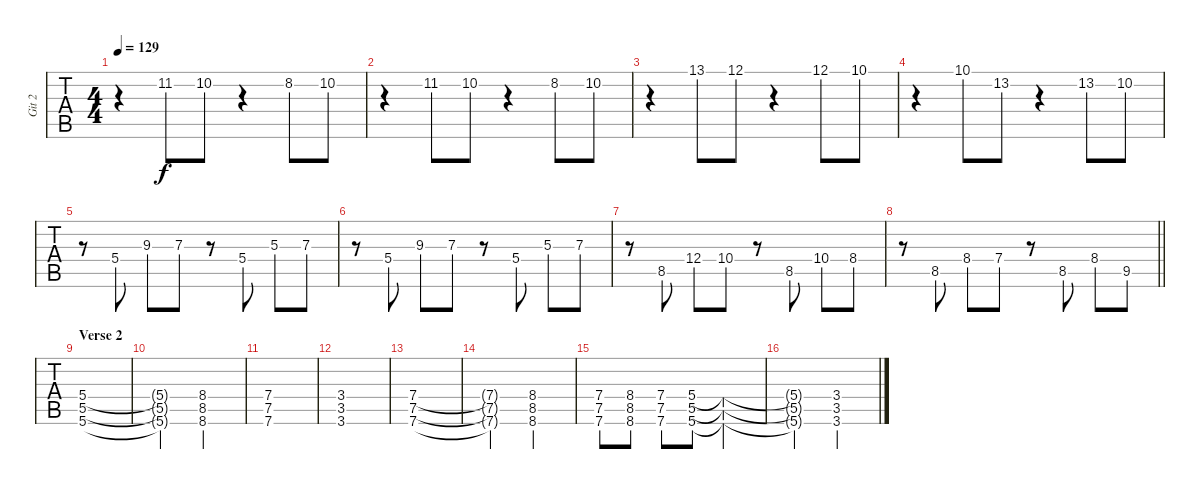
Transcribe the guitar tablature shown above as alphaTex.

\track ("Git 2" "Git 2") {instrument distortionguitar}
\staff {tabs}
\tuning (B3 Gb3 D3 A2 E2 A1) {hide}
\ts (4 4)
\tempo 129
\clef f4
\ks c
r.4{dy f} 11.2.8 10.2.8 r.4 8.2.8 10.2.8 |
r.4 11.2.8 10.2.8 r.4 8.2.8 10.2.8 |
r.4 13.1.8 12.1.8 r.4 12.1.8 10.1.8 |
r.4 10.1.8 13.2.8 r.4 13.2.8 10.2.8 |
r.8 5.4.8 9.3.8 7.3.8 r.8 5.4.8 5.3.8 7.3.8 |
r.8 5.4.8 9.3.8 7.3.8 r.8 5.4.8 5.3.8 7.3.8 |
r.8 8.5.8 12.4.8 10.4.8 r.8 8.5.8 10.4.8 8.4.8 |
\barLineRight lightlight
r.8 8.5.8 8.4.8 7.4.8 r.8 8.5.8 8.4.8 9.5.8 |
\section ("" "Verse 2")
(5.4 5.5 5.6).1 |
(5.4{t} 5.5{t} 5.6{t}).2 (8.4 8.5 8.6).2 |
(7.4 7.5 7.6).1 |
(3.4 3.5 3.6).1 |
(7.4 7.5 7.6).1 |
(7.4{t} 7.5{t} 7.6{t}).2 (8.4 8.5 8.6).2 |
(7.4 7.5 7.6).8 (8.4 8.5 8.6).8 (7.4 7.5 7.6).8 (5.4 5.5 5.6).8 (5.4{t} 5.5{t} 5.6{t}).2 |
(5.4{t} 5.5{t} 5.6{t}).2 (3.4 3.5 3.6).2
